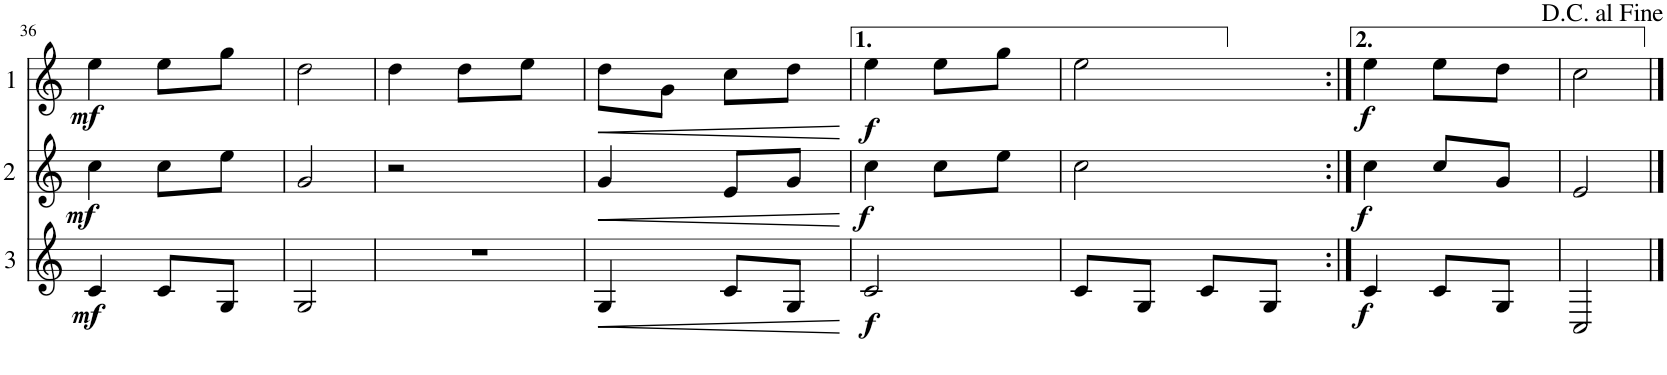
**kern	**dynam	**kern	**dynam	**kern	**dynam
*part3	*part3	*part2	*part2	*part1	*part1
*staff3	*staff3	*staff2	*staff2	*staff1	*staff1
*I"3	*	*I"2	*	*I"1	*
!!LO:PB:g=z
*clefG2	*	*clefG2	*	*clefG2	*
*Trd4c7	*	*Trd4c7	*	*Trd4c7	*
*k[]	*	*k[]	*	*k[]	*
*M2/4	*	*M2/4	*	*M2/4	*
=36	=36	=36	=36	=36	=36
!	!LO:DY:b	!	!LO:DY:b	!	!LO:DY:b
4c/	mf	4cc\	mf	4ee\	mf
8c/L	.	8cc\L	.	8ee\L	.
8G/J	.	8ee\J	.	8gg\J	.
=37	=37	=37	=37	=37	=37
2G/	.	2g/	.	2dd\	.
=38	=38	=38	=38	=38	=38
2r	.	2r	.	4dd\	.
.	.	.	.	8dd\L	.
.	.	.	.	8ee\J	.
=39	=39	=39	=39	=39	=39
!	!LO:HP:b	!	!LO:HP:b	!	!LO:HP:b
4G/	<	4g/	<	8dd\L	<
.	.	.	.	8g\J	.
8c/L	.	8e/L	.	8cc\L	.
8G/J	.	8g/J	.	8dd\J	.
.	[	.	[	.	[
=40	=40	=40	=40	=40	=40
!	!LO:DY:b	!	!LO:DY:b	!	!LO:DY:b
2c/	f	4cc\	f	4ee\	f
.	.	8cc\L	.	8ee\L	.
.	.	8ee\J	.	8gg\J	.
=41	=41	=41	=41	=41	=41
8c/L	.	2cc\	.	2ee\	.
8G/J	.	.	.	.	.
8c/L	.	.	.	.	.
8G/J	.	.	.	.	.
=42:|!	=42:|!	=42:|!	=42:|!	=42:|!	=42:|!
!	!LO:DY:b	!	!LO:DY:b	!	!LO:DY:b
4c/	f	4cc\	f	4ee\	f
8c/L	.	8cc/L	.	8ee\L	.
8G/J	.	8g/J	.	8dd\J	.
=43	=43	=43	=43	=43	=43
2C/	.	2e/	.	2cc\	.
==	==	==	==	==	==
*-	*-	*-	*-	*-	*-
